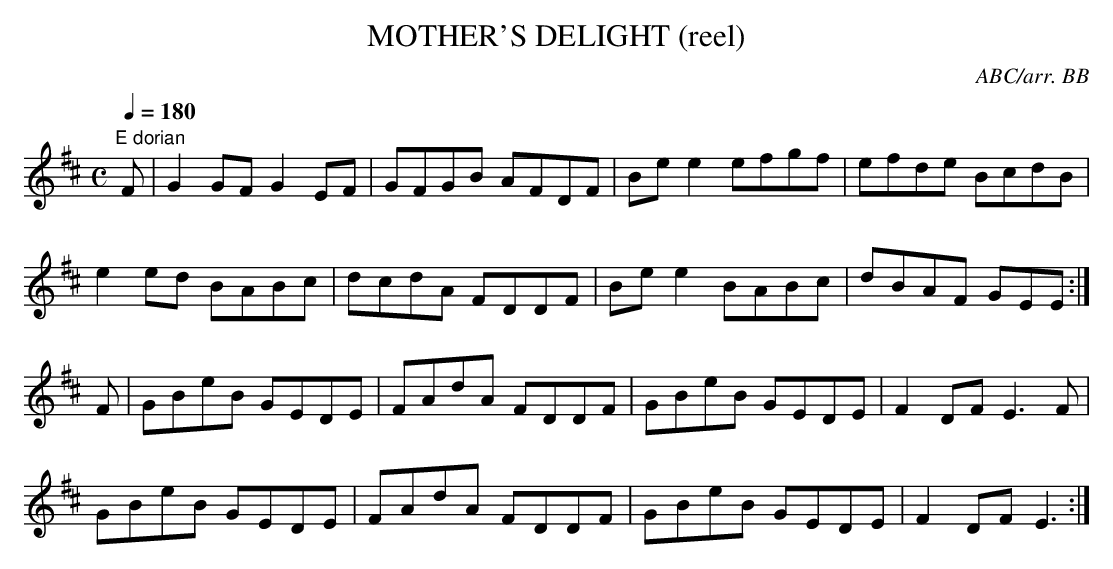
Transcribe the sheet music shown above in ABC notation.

X:1
T:MOTHER'S DELIGHT (reel)
C:ABC/arr. BB
M:C
Q:1/4=180
K:D
"E dorian"
F|G2GF G2EF|GFGB AFDF|Bee2 efgf|efde BcdB|
e2ed BABc|dcdA FDDF|Bee2 BABc|dBAF GEE:|
F|GBeB GEDE|FAdA FDDF|GBeB GEDE|F2DF E3F|
GBeB GEDE|FAdA FDDF|GBeB GEDE|F2DF E3:|
